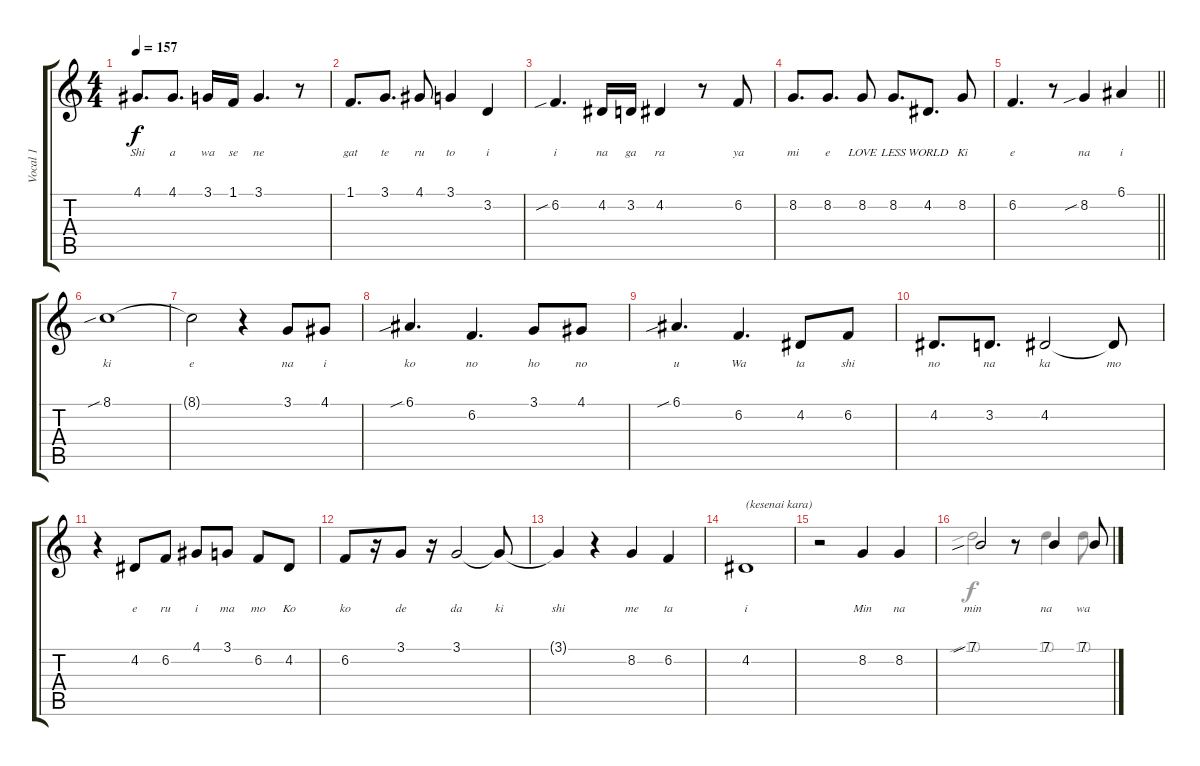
\track ("Vocal 1" "Vocal 1") {instrument clarinet}
\staff {score tabs}
\tuning (E4 B3 G3 D3 A2 E2) {hide}
\voice
\ts (4 4)
\tempo 157
\clef g2
\ks c
4.1.8{d lyrics (0 "Shi") lyrics (1 "") lyrics (2 "") lyrics (3 "") lyrics (4 "") dy f} 4.1.8{d lyrics (0 "a") lyrics (1 "") lyrics (2 "") lyrics (3 "") lyrics (4 "")} 3.1.16{lyrics (0 "wa") lyrics (1 "") lyrics (2 "") lyrics (3 "") lyrics (4 "")} 1.1.16{lyrics (0 "se") lyrics (1 "") lyrics (2 "") lyrics (3 "") lyrics (4 "")} 3.1.4{d lyrics (0 "ne") lyrics (1 "") lyrics (2 "") lyrics (3 "") lyrics (4 "")} r.8 |
1.1.8{d lyrics (0 "gat") lyrics (1 "") lyrics (2 "") lyrics (3 "") lyrics (4 "")} 3.1.8{d lyrics (0 "te") lyrics (1 "") lyrics (2 "") lyrics (3 "") lyrics (4 "")} 4.1.8{lyrics (0 "ru") lyrics (1 "") lyrics (2 "") lyrics (3 "") lyrics (4 "")} 3.1.4{lyrics (0 "to") lyrics (1 "") lyrics (2 "") lyrics (3 "") lyrics (4 "")} 3.2.4{lyrics (0 "i") lyrics (1 "") lyrics (2 "") lyrics (3 "") lyrics (4 "")} |
6.2{sib}.4{d lyrics (0 "i") lyrics (1 "") lyrics (2 "") lyrics (3 "") lyrics (4 "")} 4.2.16{lyrics (0 "na") lyrics (1 "") lyrics (2 "") lyrics (3 "") lyrics (4 "")} 3.2.16{lyrics (0 "ga") lyrics (1 "") lyrics (2 "") lyrics (3 "") lyrics (4 "")} 4.2.4{lyrics (0 "ra") lyrics (1 "") lyrics (2 "") lyrics (3 "") lyrics (4 "")} r.8 6.2.8{lyrics (0 "ya") lyrics (1 "") lyrics (2 "") lyrics (3 "") lyrics (4 "")} |
8.2.8{d lyrics (0 "mi") lyrics (1 "") lyrics (2 "") lyrics (3 "") lyrics (4 "")} 8.2.8{d lyrics (0 "e") lyrics (1 "") lyrics (2 "") lyrics (3 "") lyrics (4 "")} 8.2.8{lyrics (0 "LOVE") lyrics (1 "") lyrics (2 "") lyrics (3 "") lyrics (4 "")} 8.2.8{d lyrics (0 "LESS") lyrics (1 "") lyrics (2 "") lyrics (3 "") lyrics (4 "")} 4.2.8{d lyrics (0 "WORLD") lyrics (1 "") lyrics (2 "") lyrics (3 "") lyrics (4 "")} 8.2.8{lyrics (0 "Ki") lyrics (1 "") lyrics (2 "") lyrics (3 "") lyrics (4 "")} |
\barLineRight lightlight
6.2.4{d lyrics (0 "e") lyrics (1 "") lyrics (2 "") lyrics (3 "") lyrics (4 "")} r.8 8.2{sib}.4{lyrics (0 "na") lyrics (1 "") lyrics (2 "") lyrics (3 "") lyrics (4 "")} 6.1.4{lyrics (0 "i") lyrics (1 "") lyrics (2 "") lyrics (3 "") lyrics (4 "")} |
8.1{sib}.1{lyrics (0 "ki") lyrics (1 "") lyrics (2 "") lyrics (3 "") lyrics (4 "")} |
8.1{t}.2{lyrics (0 "e") lyrics (1 "") lyrics (2 "") lyrics (3 "") lyrics (4 "")} r.4 3.1.8{lyrics (0 "na") lyrics (1 "") lyrics (2 "") lyrics (3 "") lyrics (4 "")} 4.1.8{lyrics (0 "i") lyrics (1 "") lyrics (2 "") lyrics (3 "") lyrics (4 "")} |
6.1{sib}.4{d lyrics (0 "ko") lyrics (1 "") lyrics (2 "") lyrics (3 "") lyrics (4 "")} 6.2.4{d lyrics (0 "no") lyrics (1 "") lyrics (2 "") lyrics (3 "") lyrics (4 "")} 3.1.8{lyrics (0 "ho") lyrics (1 "") lyrics (2 "") lyrics (3 "") lyrics (4 "")} 4.1.8{lyrics (0 "no") lyrics (1 "") lyrics (2 "") lyrics (3 "") lyrics (4 "")} |
6.1{sib}.4{d lyrics (0 "u") lyrics (1 "") lyrics (2 "") lyrics (3 "") lyrics (4 "")} 6.2.4{d lyrics (0 "Wa") lyrics (1 "") lyrics (2 "") lyrics (3 "") lyrics (4 "")} 4.2.8{lyrics (0 "ta") lyrics (1 "") lyrics (2 "") lyrics (3 "") lyrics (4 "")} 6.2.8{lyrics (0 "shi") lyrics (1 "") lyrics (2 "") lyrics (3 "") lyrics (4 "")} |
4.2.8{d lyrics (0 "no") lyrics (1 "") lyrics (2 "") lyrics (3 "") lyrics (4 "")} 3.2.8{d lyrics (0 "na") lyrics (1 "") lyrics (2 "") lyrics (3 "") lyrics (4 "")} 4.2.2{lyrics (0 "ka") lyrics (1 "") lyrics (2 "") lyrics (3 "") lyrics (4 "")} 4.2{t}.8{lyrics (0 "mo") lyrics (1 "") lyrics (2 "") lyrics (3 "") lyrics (4 "")} |
r.4 4.2.8{lyrics (0 "e") lyrics (1 "") lyrics (2 "") lyrics (3 "") lyrics (4 "")} 6.2.8{lyrics (0 "ru") lyrics (1 "") lyrics (2 "") lyrics (3 "") lyrics (4 "")} 4.1.8{lyrics (0 "i") lyrics (1 "") lyrics (2 "") lyrics (3 "") lyrics (4 "")} 3.1.8{lyrics (0 "ma") lyrics (1 "") lyrics (2 "") lyrics (3 "") lyrics (4 "")} 6.2.8{lyrics (0 "mo") lyrics (1 "") lyrics (2 "") lyrics (3 "") lyrics (4 "")} 4.2.8{lyrics (0 "Ko") lyrics (1 "") lyrics (2 "") lyrics (3 "") lyrics (4 "")} |
6.2.8{lyrics (0 "ko") lyrics (1 "") lyrics (2 "") lyrics (3 "") lyrics (4 "")} r.16 3.1.8{lyrics (0 "de") lyrics (1 "") lyrics (2 "") lyrics (3 "") lyrics (4 "")} r.16 3.1.2{lyrics (0 "da") lyrics (1 "") lyrics (2 "") lyrics (3 "") lyrics (4 "")} 3.1{t}.8{lyrics (0 "ki") lyrics (1 "") lyrics (2 "") lyrics (3 "") lyrics (4 "")} |
3.1{t}.4{lyrics (0 "shi") lyrics (1 "") lyrics (2 "") lyrics (3 "") lyrics (4 "")} r.4 8.2.4{lyrics (0 "me") lyrics (1 "") lyrics (2 "") lyrics (3 "") lyrics (4 "")} 6.2.4{lyrics (0 "ta") lyrics (1 "") lyrics (2 "") lyrics (3 "") lyrics (4 "")} |
4.2.1{txt "(kesenai kara)" lyrics (0 "i") lyrics (1 "") lyrics (2 "") lyrics (3 "") lyrics (4 "")} |
r.2 8.2.4{lyrics (0 "Min") lyrics (1 "") lyrics (2 "") lyrics (3 "") lyrics (4 "")} 8.2.4{lyrics (0 "na") lyrics (1 "") lyrics (2 "") lyrics (3 "") lyrics (4 "")} |
7.1{sib}.2{lyrics (0 "min") lyrics (1 "") lyrics (2 "") lyrics (3 "") lyrics (4 "")} r.8 7.1.4{lyrics (0 "na") lyrics (1 "") lyrics (2 "") lyrics (3 "") lyrics (4 "")} 7.1.8{lyrics (0 "wa") lyrics (1 "") lyrics (2 "") lyrics (3 "") lyrics (4 "")}
\voice
\clef g2
\ottava regular
\simile none
\ks c
|
|
|
|
\barLineRight lightlight
|
|
|
|
|
|
|
|
|
|
|
10.1{sib}.2 r.8 10.1.4 10.1.8
